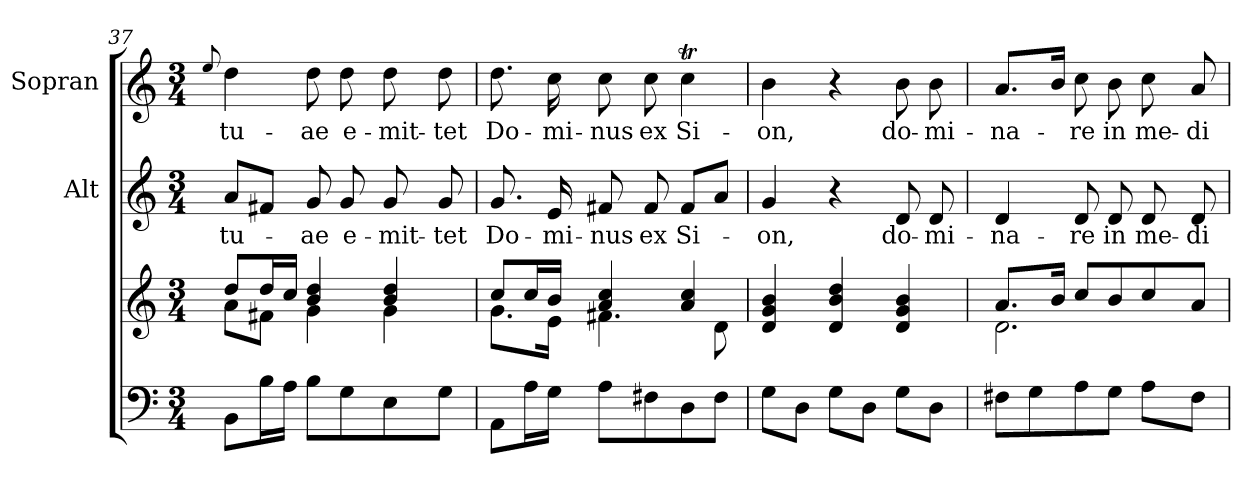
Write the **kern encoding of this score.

**kern	**kern	**kern	**text	**kern	**text
*part3	*part3	*part2	*part2	*part1	*part1
*staff4	*staff3	*staff2	*staff2	*staff1	*staff1
*	*	*I"Alt	*	*I"Sopran	*
*	*	*I'A.	*	*I'S.	*
*clefF4	*clefG2	*clefG2	*	*clefG2	*
*k[]	*k[]	*k[]	*	*k[]	*
*C:	*C:	*C:	*	*C:	*
*M3/4	*M3/4	*M3/4	*	*M3/4	*
=37	=37	=37	=37	=37	=37
.	.	.	.	8qqee/	.
*	*^	*	*	*	*
!	!	!	!	!LO:LY:b	!	!LO:LY:b
8BB\L	8dd/L	8a\L	8a/L	tu-	4dd\	tu-
16B\L	16dd/L	8f#X\J	8f#X/J	.	.	.
16A\JJ	16cc/JJ	.	.	.	.	.
!	!	!	!	!LO:LY:b	!	!LO:LY:b
8B\L	4b/ 4dd/	4g\	8g/	-ae	8dd\	-ae
!	!	!	!	!LO:LY:b	!	!LO:LY:b
8G\	.	.	8g/	e-	8dd\	e-
!	!	!	!	!LO:LY:b	!	!LO:LY:b
8E\	4b/ 4dd/	4g\	8g/	-mit-	8dd\	-mit-
!	!	!	!	!LO:LY:b	!	!LO:LY:b
8G\J	.	.	8g/	-tet	8dd\	-tet
!!LO:LB:g=z
=38	=38	=38	=38	=38	=38	=38
!	!	!	!	!LO:LY:b	!	!LO:LY:b
8AA\L	8cc/L	8.g\L	8.g/	Do-	8.dd\	Do-
16A\L	16cc/L	.	.	.	.	.
!	!	!	!	!LO:LY:b	!	!LO:LY:b
16G\JJ	16b/JJ	16e\Jk	16e/	-mi-	16cc\	-mi-
!	!	!	!	!LO:LY:b	!	!LO:LY:b
8A\L	4a/ 4cc/	4.f#X\	8f#X/	-nus	8cc\	-nus
!	!	!	!	!LO:LY:b	!	!LO:LY:b
8F#X\	.	.	8f#/	ex	8cc\	ex
!	!	!	!	!LO:LY:b	!	!LO:LY:b
8D\	4a/ 4cc/	.	8f#/L	Si-	4ccT\	Si-
8F#\J	.	8d\	8a/J	.	.	.
=39	=39	=39	=39	=39	=39	=39
!	!	!	!	!LO:LY:b	!	!LO:LY:b
*	*v	*v	*	*	*	*
8G\L	4d/ 4g/ 4b/	4g/	-on,	4b\	-on,
8D\J	.	.	.	.	.
8G\L	4d/ 4b/ 4dd/	4r	.	4r	.
8D\J	.	.	.	.	.
!	!	!	!LO:LY:b	!	!LO:LY:b
8G\L	4d/ 4g/ 4b/	8d/	do-	8b\	do-
!	!	!	!LO:LY:b	!	!LO:LY:b
8D\J	.	8d/	-mi-	8b\	-mi-
=40	=40	=40	=40	=40	=40
*	*^	*	*	*	*
!	!	!	!	!LO:LY:b	!	!LO:LY:b
8F#X\L	8.a/L	2.d\	4d/	-na-	8.a/L	-na-
8G\	.	.	.	.	.	.
.	16b/Jk	.	.	.	16b/Jk	.
!	!	!	!	!LO:LY:b	!	!LO:LY:b
8A\	8cc/L	.	8d/	-re	8cc\	-re
!	!	!	!	!LO:LY:b	!	!LO:LY:b
8G\J	8b/	.	8d/	in	8b\	in
!	!	!	!	!LO:LY:b	!	!LO:LY:b
8A\L	8cc/	.	8d/	me-	8cc\	me-
!	!	!	!	!LO:LY:b	!	!LO:LY:b
8F#\J	8a/J	.	8d/	-di-	8a/	-di-
*	*v	*v	*	*	*	*
=	=	=	=	=	=
*-	*-	*-	*-	*-	*-
